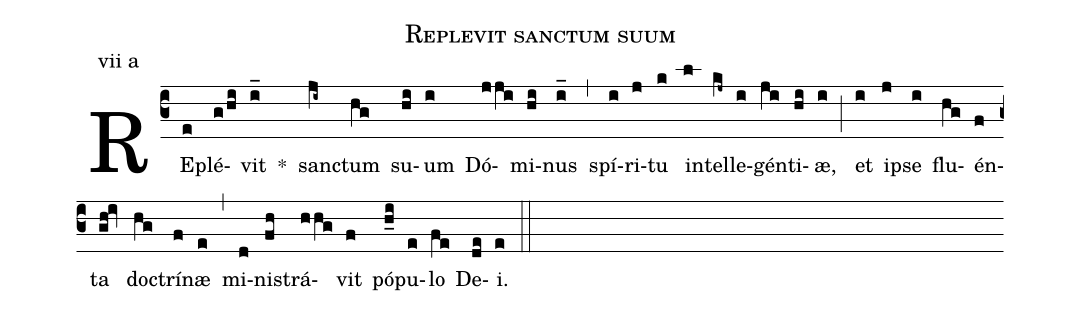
name: Replevit sanctum suum;
annotation: vii a;
mode: 7;
%%
(c3)
RE(e)plé(g/hi)vit(i_) *()
san(ji~)ctum(hg) su(hi)um(i) Dó(jji)mi(hi)nus(i_) (,)
spí(i)ri(j)tu(k) in(l)tel(kj~)le(i)gén(ji)ti(hi)æ,(i) (;)
et(i) i(j)pse(i) flu(hg)én(f)ta(gh!iv) doc(hg)trí(f)næ(e) (,)
mi(d)nis(fh)trá(hhg)vit(f) pó(h_i)pu(e)lo(fe) De(de)i.(e) (::)
